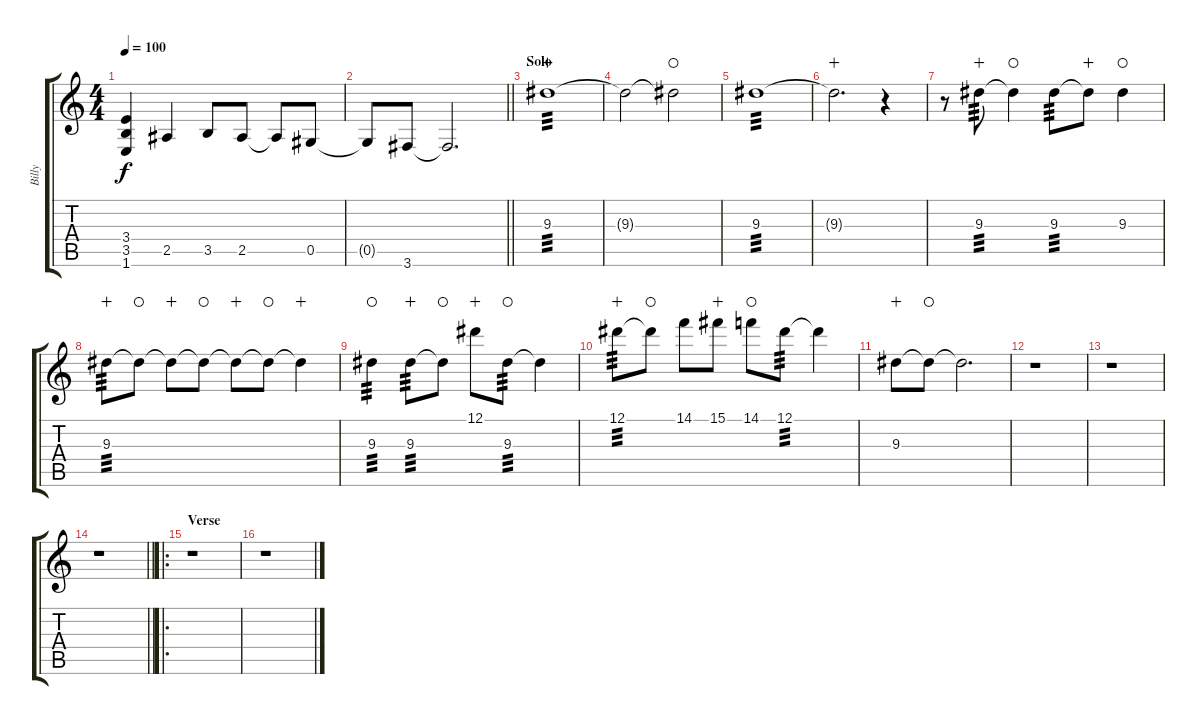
\track ("Billy" "Billy") {instrument distortionguitar}
\staff {score tabs}
\tuning (Eb4 Bb3 Gb3 Db3 Ab2 Eb2) {hide}
\ts (4 4)
\tempo 100
\clef g2
\ks c
(3.4 3.5 1.6).4{dy f} 2.5.4 3.5.8 2.5.8 2.5{t}.8 0.5.8 |
\barLineRight lightlight
0.5{t}.8 3.6.8 3.6{t}.2{d} |
\section ("" "Solo")
9.3.1{tp 3 wahc} |
9.3{t}.2 9.3{t}.2{waho} |
9.3.1{tp 3} |
9.3{t}.2{d wahc} r.4 |
r.8 9.3.8{tp 3 wahc} 9.3{t}.4{waho} 9.3.8{tp 3} 9.3{t}.8{wahc} 9.3.4{waho} |
9.3.8{tp 3 wahc} 9.3{t}.8{waho} 9.3{t}.8{wahc} 9.3{t}.8{waho} 9.3{t}.8{wahc} 9.3{t}.8{waho} 9.3{t}.4{wahc} |
9.3.4{tp 3 waho} 9.3.8{tp 3 wahc} 9.3{t}.8{waho} 12.1.8{wahc} 9.3.8{tp 3 waho} 9.3{t}.4 |
12.1.8{tp 3 wahc} 12.1{t}.8{waho} 14.1.8 15.1.8{wahc} 14.1.8{waho} 12.1.8{tp 3} 12.1{t}.4 |
9.3.8{wahc} 9.3{t}.8{waho} 9.3{t}.2{d} |
r.1 |
r.1 |
\barLineRight lightlight
r.1 |
\ro
\section ("" "Verse")
r.1 |
r.1
